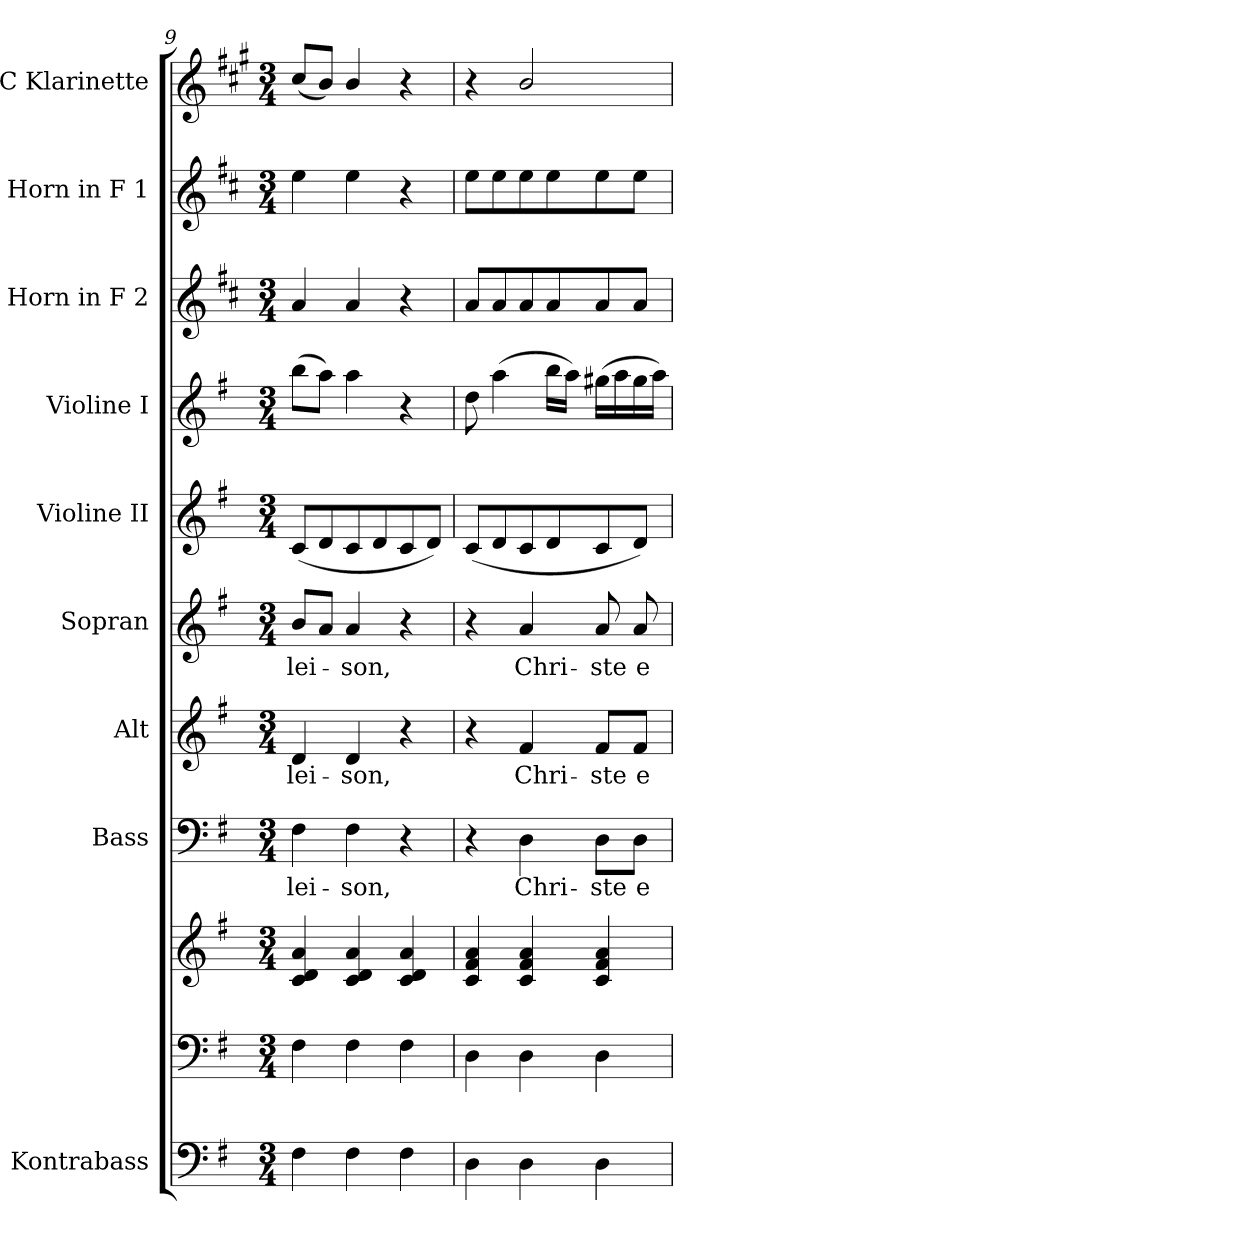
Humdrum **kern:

**kern	**kern	**kern	**kern	**text	**kern	**text	**kern	**text	**kern	**kern	**kern	**kern	**kern
*part10	*part9	*part9	*part8	*part8	*part7	*part7	*part6	*part6	*part5	*part4	*part3	*part2	*part1
*staff11	*staff10	*staff9	*staff8	*staff8	*staff7	*staff7	*staff6	*staff6	*staff5	*staff4	*staff3	*staff2	*staff1
*I"Kontrabass	*	*	*I"Bass	*	*I"Alt	*	*I"Sopran	*	*I"Violine II	*I"Violine I	*I"Horn in F 2	*I"Horn in F 1	*I"C Klarinette
*I'Kb.	*	*	*I'B.	*	*I'A.	*	*I'S.	*	*I'Vl. II	*I'Vl. I	*	*	*I'Kl.
*clefF4	*clefF4	*clefG2	*clefF4	*	*clefG2	*	*clefG2	*	*clefG2	*clefG2	*clefG2	*clefG2	*clefG2
*ITrd7c12	*	*	*	*	*	*	*	*	*	*	*ITrd4c7	*ITrd4c7	*ITrd1c2
*k[f#]	*k[f#]	*k[f#]	*k[f#]	*	*k[f#]	*	*k[f#]	*	*k[f#]	*k[f#]	*k[f#]	*k[f#]	*k[f#]
*G:	*G:	*G:	*G:	*	*G:	*	*G:	*	*G:	*G:	*G:	*G:	*G:
*M3/4	*M3/4	*M3/4	*M3/4	*	*M3/4	*	*M3/4	*	*M3/4	*M3/4	*M3/4	*M3/4	*M3/4
=9	=9	=9	=9	=9	=9	=9	=9	=9	=9	=9	=9	=9	=9
!	!	!	!	!LO:LY:b	!	!LO:LY:b	!	!LO:LY:b	!	!	!	!	!
4FF#\	4F#\	4c/ 4d/ 4a/	4F#\	-lei-	4d/	-lei-	8b/L	-lei-	(<8c/L	(>8bb\L	4d/	4a\	(<8b/L
.	.	.	.	.	.	.	8a/J	.	8d/	8aa\J)	.	.	8a/J)
!	!	!	!	!LO:LY:b	!	!LO:LY:b	!	!LO:LY:b	!	!	!	!	!
4FF#\	4F#\	4c/ 4d/ 4a/	4F#\	-son,	4d/	-son,	4a/	-son,	8c/	4aa\	4d/	4a\	4a/
.	.	.	.	.	.	.	.	.	8d/	.	.	.	.
4FF#\	4F#\	4c/ 4d/ 4a/	4r	.	4r	.	4r	.	8c/	4r	4r	4r	4r
.	.	.	.	.	.	.	.	.	8d/J)	.	.	.	.
=10	=10	=10	=10	=10	=10	=10	=10	=10	=10	=10	=10	=10	=10
4DD\	4D\	4c/ 4f#/ 4a/	4r	.	4r	.	4r	.	(<8c/L	8dd\	8d/L	8a\L	4r
.	.	.	.	.	.	.	.	.	8d/	(>4aa\	8d/	8a\	.
!	!	!	!	!LO:LY:b	!	!LO:LY:b	!	!LO:LY:b	!	!	!	!	!
4DD\	4D\	4c/ 4f#/ 4a/	4D\	Chri-	4f#/	Chri-	4a/	Chri-	8c/	.	8d/	8a\	2a/
.	.	.	.	.	.	.	.	.	8d/	16bb\LL	8d/	8a\	.
.	.	.	.	.	.	.	.	.	.	16aa\JJ)	.	.	.
!	!	!	!	!LO:LY:b	!	!LO:LY:b	!	!LO:LY:b	!	!	!	!	!
4DD\	4D\	4c/ 4f#/ 4a/	8D\L	-ste	8f#/L	-ste	8a/	-ste	8c/	(>16gg#X\LL	8d/	8a\	.
.	.	.	.	.	.	.	.	.	.	16aa\	.	.	.
!	!	!	!	!LO:LY:b	!	!LO:LY:b	!	!LO:LY:b	!	!	!	!	!
.	.	.	8D\J	e-	8f#/J	e-	8a/	e-	8d/J)	16gg#\	8d/J	8a\J	.
.	.	.	.	.	.	.	.	.	.	16aa\JJ)	.	.	.
=	=	=	=	=	=	=	=	=	=	=	=	=	=
*-	*-	*-	*-	*-	*-	*-	*-	*-	*-	*-	*-	*-	*-
